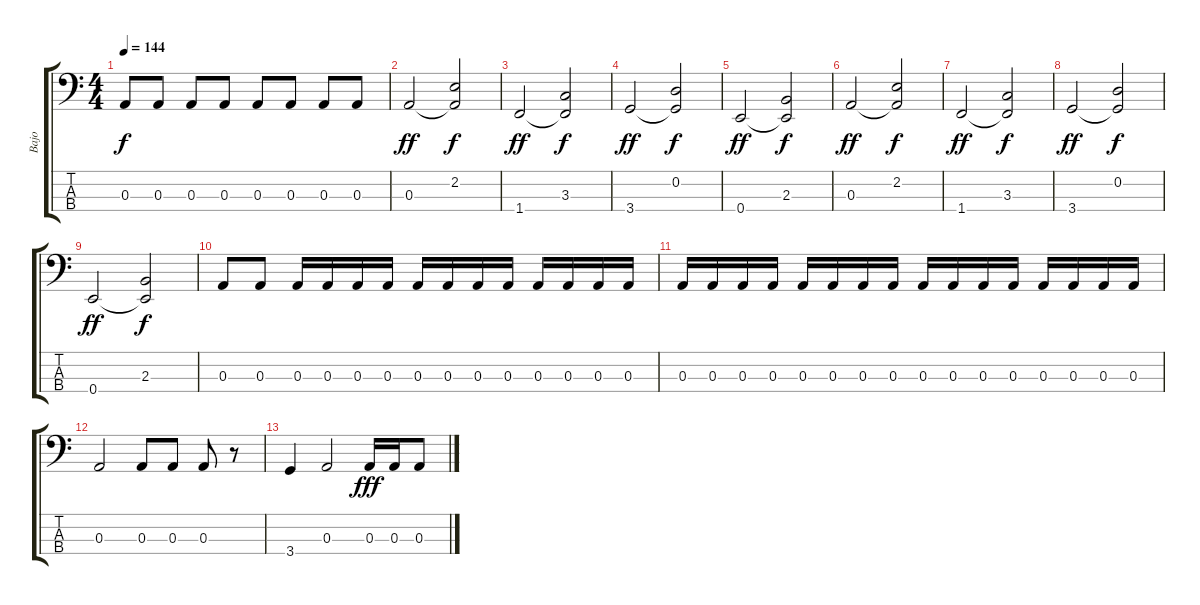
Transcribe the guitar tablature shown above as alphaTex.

\track ("Bajo" "Bajo") {instrument electricbasspick}
\staff {score tabs}
\tuning (G2 D2 A1 E1) {hide}
\ts (4 4)
\tempo 144
\clef f4
\ks c
0.3.8{dy f} 0.3.8 0.3.8 0.3.8 0.3.8 0.3.8 0.3.8 0.3.8 |
0.3.2{dy ff} (2.2 0.3{t}).2{dy f} |
1.4.2{dy ff} (3.3 1.4{t}).2{dy f} |
3.4.2{dy ff} (0.2 3.4{t}).2{dy f} |
0.4.2{dy ff} (2.3 0.4{t}).2{dy f} |
0.3.2{dy ff} (2.2 0.3{t}).2{dy f} |
1.4.2{dy ff} (3.3 1.4{t}).2{dy f} |
3.4.2{dy ff} (0.2 3.4{t}).2{dy f} |
0.4.2{dy ff} (2.3 0.4{t}).2{dy f} |
0.3.8 0.3.8 0.3.16 0.3.16 0.3.16 0.3.16 0.3.16 0.3.16 0.3.16 0.3.16 0.3.16 0.3.16 0.3.16 0.3.16 |
0.3.16 0.3.16 0.3.16 0.3.16 0.3.16 0.3.16 0.3.16 0.3.16 0.3.16 0.3.16 0.3.16 0.3.16 0.3.16 0.3.16 0.3.16 0.3.16 |
0.3.2 0.3.8 0.3.8 0.3.8 r.8 |
3.4.4 0.3.2 0.3.16{dy fff} 0.3.16 0.3.8
